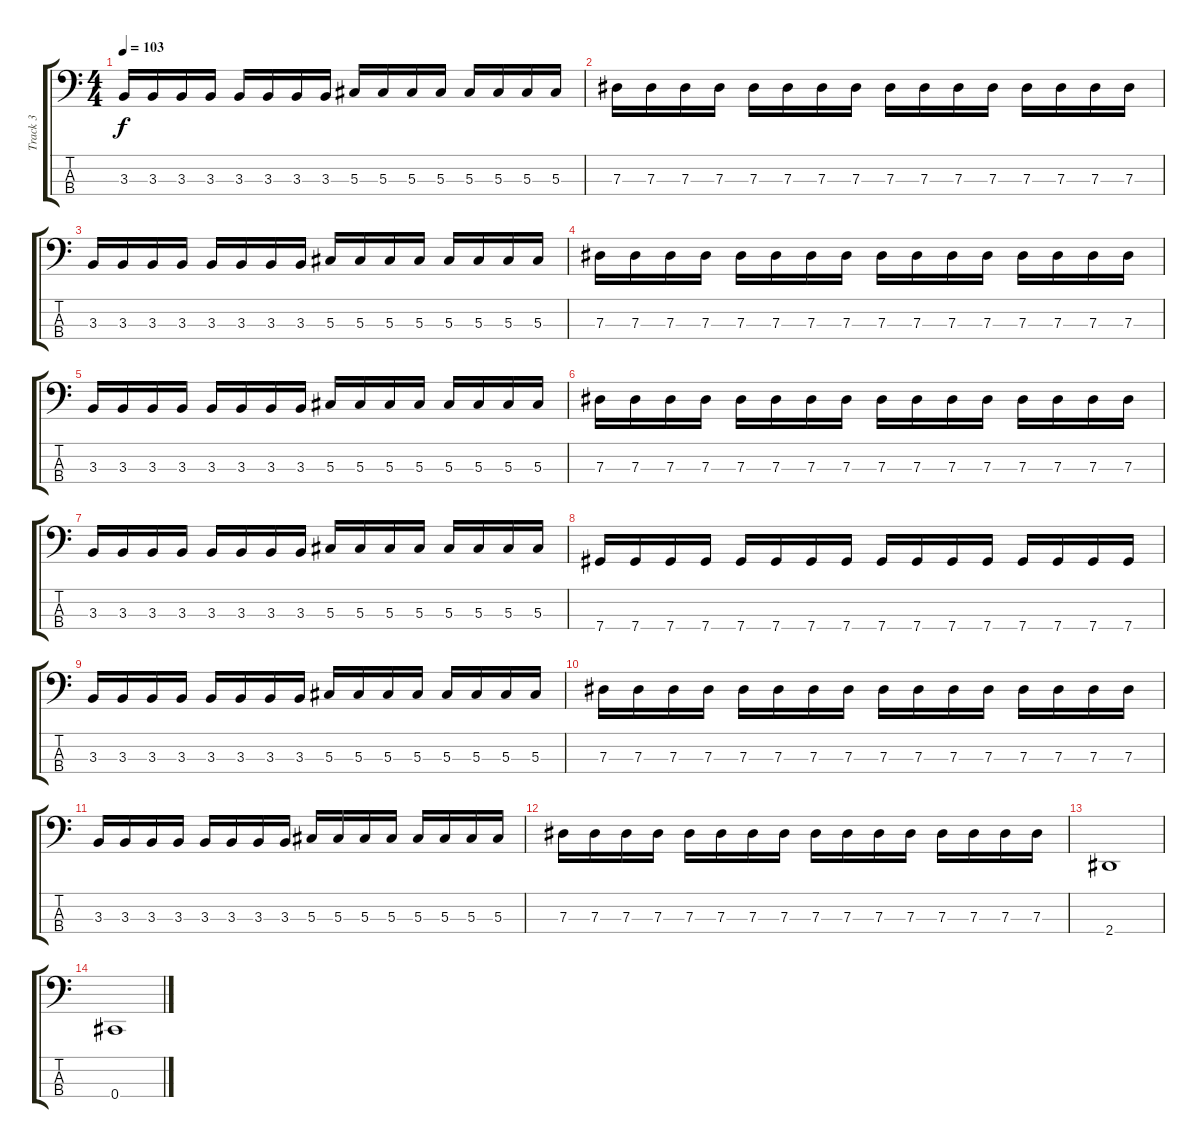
\track ("Track 3" "Track 3") {instrument electricbasspick}
\staff {score tabs}
\tuning (G2 Db2 Ab1 Db1) {hide}
\ts (4 4)
\tempo 103
\clef f4
\ks c
3.3.16{dy f} 3.3.16 3.3.16 3.3.16 3.3.16 3.3.16 3.3.16 3.3.16 5.3.16 5.3.16 5.3.16 5.3.16 5.3.16 5.3.16 5.3.16 5.3.16 |
7.3.16 7.3.16 7.3.16 7.3.16 7.3.16 7.3.16 7.3.16 7.3.16 7.3.16 7.3.16 7.3.16 7.3.16 7.3.16 7.3.16 7.3.16 7.3.16 |
3.3.16 3.3.16 3.3.16 3.3.16 3.3.16 3.3.16 3.3.16 3.3.16 5.3.16 5.3.16 5.3.16 5.3.16 5.3.16 5.3.16 5.3.16 5.3.16 |
7.3.16 7.3.16 7.3.16 7.3.16 7.3.16 7.3.16 7.3.16 7.3.16 7.3.16 7.3.16 7.3.16 7.3.16 7.3.16 7.3.16 7.3.16 7.3.16 |
3.3.16 3.3.16 3.3.16 3.3.16 3.3.16 3.3.16 3.3.16 3.3.16 5.3.16 5.3.16 5.3.16 5.3.16 5.3.16 5.3.16 5.3.16 5.3.16 |
7.3.16 7.3.16 7.3.16 7.3.16 7.3.16 7.3.16 7.3.16 7.3.16 7.3.16 7.3.16 7.3.16 7.3.16 7.3.16 7.3.16 7.3.16 7.3.16 |
3.3.16 3.3.16 3.3.16 3.3.16 3.3.16 3.3.16 3.3.16 3.3.16 5.3.16 5.3.16 5.3.16 5.3.16 5.3.16 5.3.16 5.3.16 5.3.16 |
7.4.16 7.4.16 7.4.16 7.4.16 7.4.16 7.4.16 7.4.16 7.4.16 7.4.16 7.4.16 7.4.16 7.4.16 7.4.16 7.4.16 7.4.16 7.4.16 |
3.3.16 3.3.16 3.3.16 3.3.16 3.3.16 3.3.16 3.3.16 3.3.16 5.3.16 5.3.16 5.3.16 5.3.16 5.3.16 5.3.16 5.3.16 5.3.16 |
7.3.16 7.3.16 7.3.16 7.3.16 7.3.16 7.3.16 7.3.16 7.3.16 7.3.16 7.3.16 7.3.16 7.3.16 7.3.16 7.3.16 7.3.16 7.3.16 |
3.3.16 3.3.16 3.3.16 3.3.16 3.3.16 3.3.16 3.3.16 3.3.16 5.3.16 5.3.16 5.3.16 5.3.16 5.3.16 5.3.16 5.3.16 5.3.16 |
7.3.16 7.3.16 7.3.16 7.3.16 7.3.16 7.3.16 7.3.16 7.3.16 7.3.16 7.3.16 7.3.16 7.3.16 7.3.16 7.3.16 7.3.16 7.3.16 |
2.4.1 |
0.4.1
